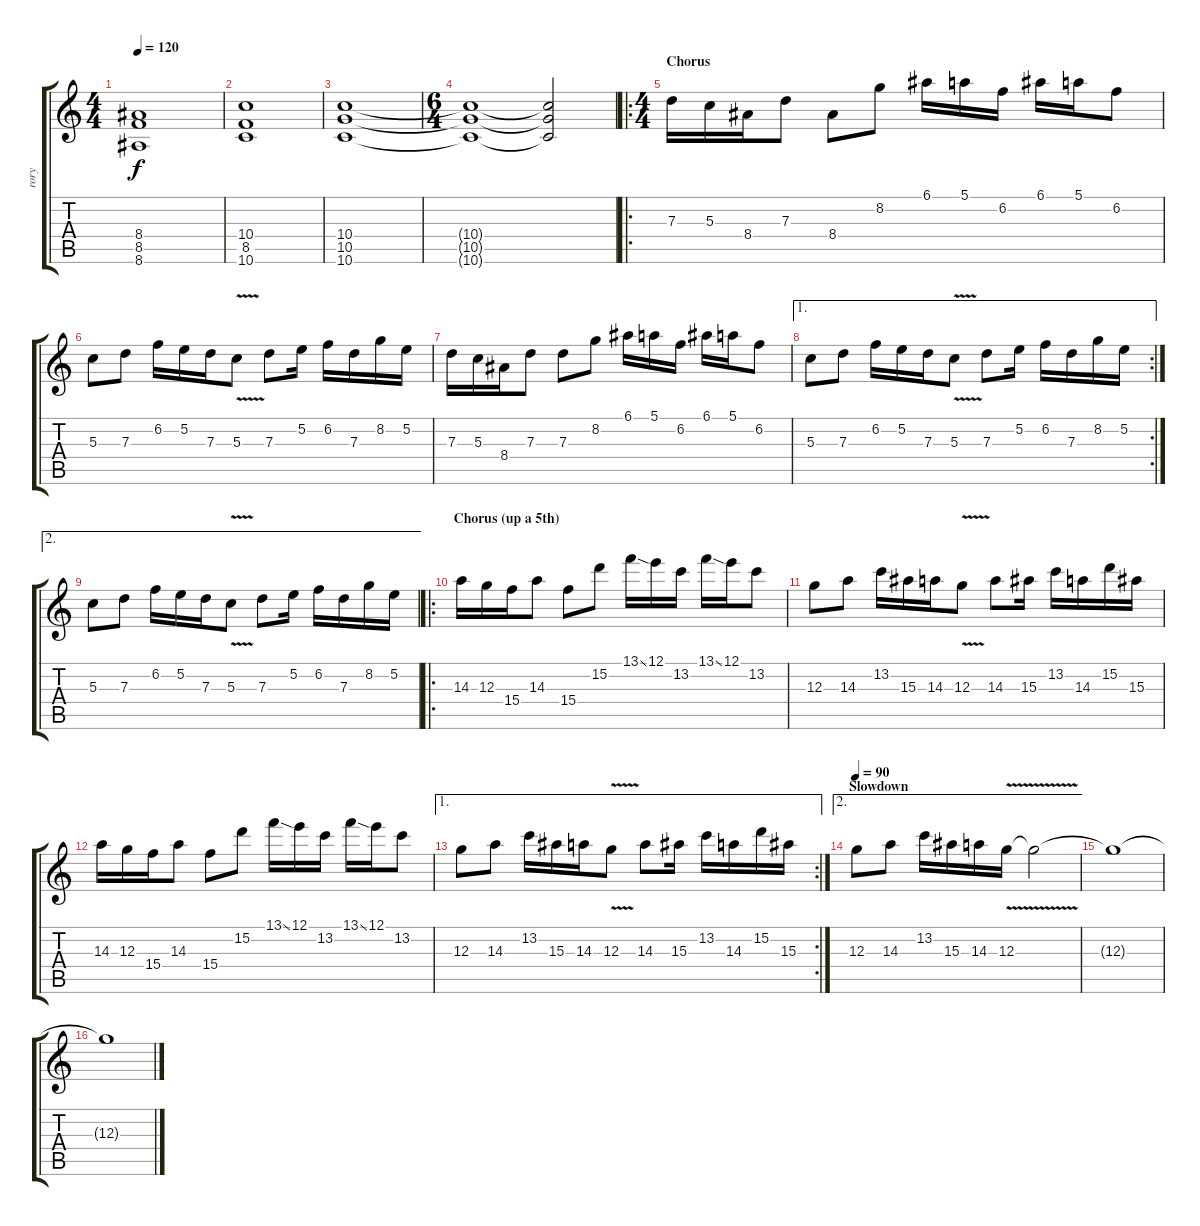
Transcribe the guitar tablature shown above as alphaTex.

\track ("rory" "rory") {instrument distortionguitar}
\staff {score tabs}
\tuning (E4 B3 G3 D3 A2 D2) {hide}
\ts (4 4)
\tempo 120
\clef g2
\ks c
(8.4 8.5 8.6).1{dy f} |
(10.4 8.5 10.6).1 |
(10.4 10.5 10.6).1 |
\ts (6 4)
(10.4{t} 10.5{t} 10.6{t}).1 (10.4{t} 10.5{t} 10.6{t}).2 |
\ro
\ts (4 4)
\section ("" "Chorus")
7.3.16 5.3.16 8.4.16 7.3.8 8.4.8 8.2.8 6.1.16 5.1.16 6.2.16 6.1.16 5.1.16 6.2.8 |
5.3.8 7.3.8 6.2.16 5.2.16 7.3.16 5.3{v}.8 7.3.8 5.2.16 6.2.16 7.3.16 8.2.16 5.2.16 |
7.3.16 5.3.16 8.4.16 7.3.8 7.3.8 8.2.8 6.1.16 5.1.16 6.2.16 6.1.16 5.1.16 6.2.8 |
\ae 1
\rc 2
5.3.8 7.3.8 6.2.16 5.2.16 7.3.16 5.3{v}.8 7.3.8 5.2.16 6.2.16 7.3.16 8.2.16 5.2.16 |
\ae 2
5.3.8 7.3.8 6.2.16 5.2.16 7.3.16 5.3{v}.8 7.3.8 5.2.16 6.2.16 7.3.16 8.2.16 5.2.16 |
\ro
\section ("" "Chorus (up a 5th)")
14.3.16 12.3.16 15.4.16 14.3.8 15.4.8 15.2.8 13.1{ss}.16 12.1.16 13.2.16 13.1{ss}.16 12.1.16 13.2.8 |
12.3.8 14.3.8 13.2.16 15.3.16 14.3.16 12.3{v}.8 14.3.8 15.3.16 13.2.16 14.3.16 15.2.16 15.3.16 |
14.3.16 12.3.16 15.4.16 14.3.8 15.4.8 15.2.8 13.1{ss}.16 12.1.16 13.2.16 13.1{ss}.16 12.1.16 13.2.8 |
\ae 1
\rc 2
12.3.8 14.3.8 13.2.16 15.3.16 14.3.16 12.3{v}.8 14.3.8 15.3.16 13.2.16 14.3.16 15.2.16 15.3.16 |
\ae 2
\section ("" "Slowdown")
\tempo 90
12.3.8 14.3.8 13.2.16 15.3.16 14.3.16 12.3{v}.16 12.3{t}.2 |
12.3{t}.1 |
12.3{t}.1{volume 10}
